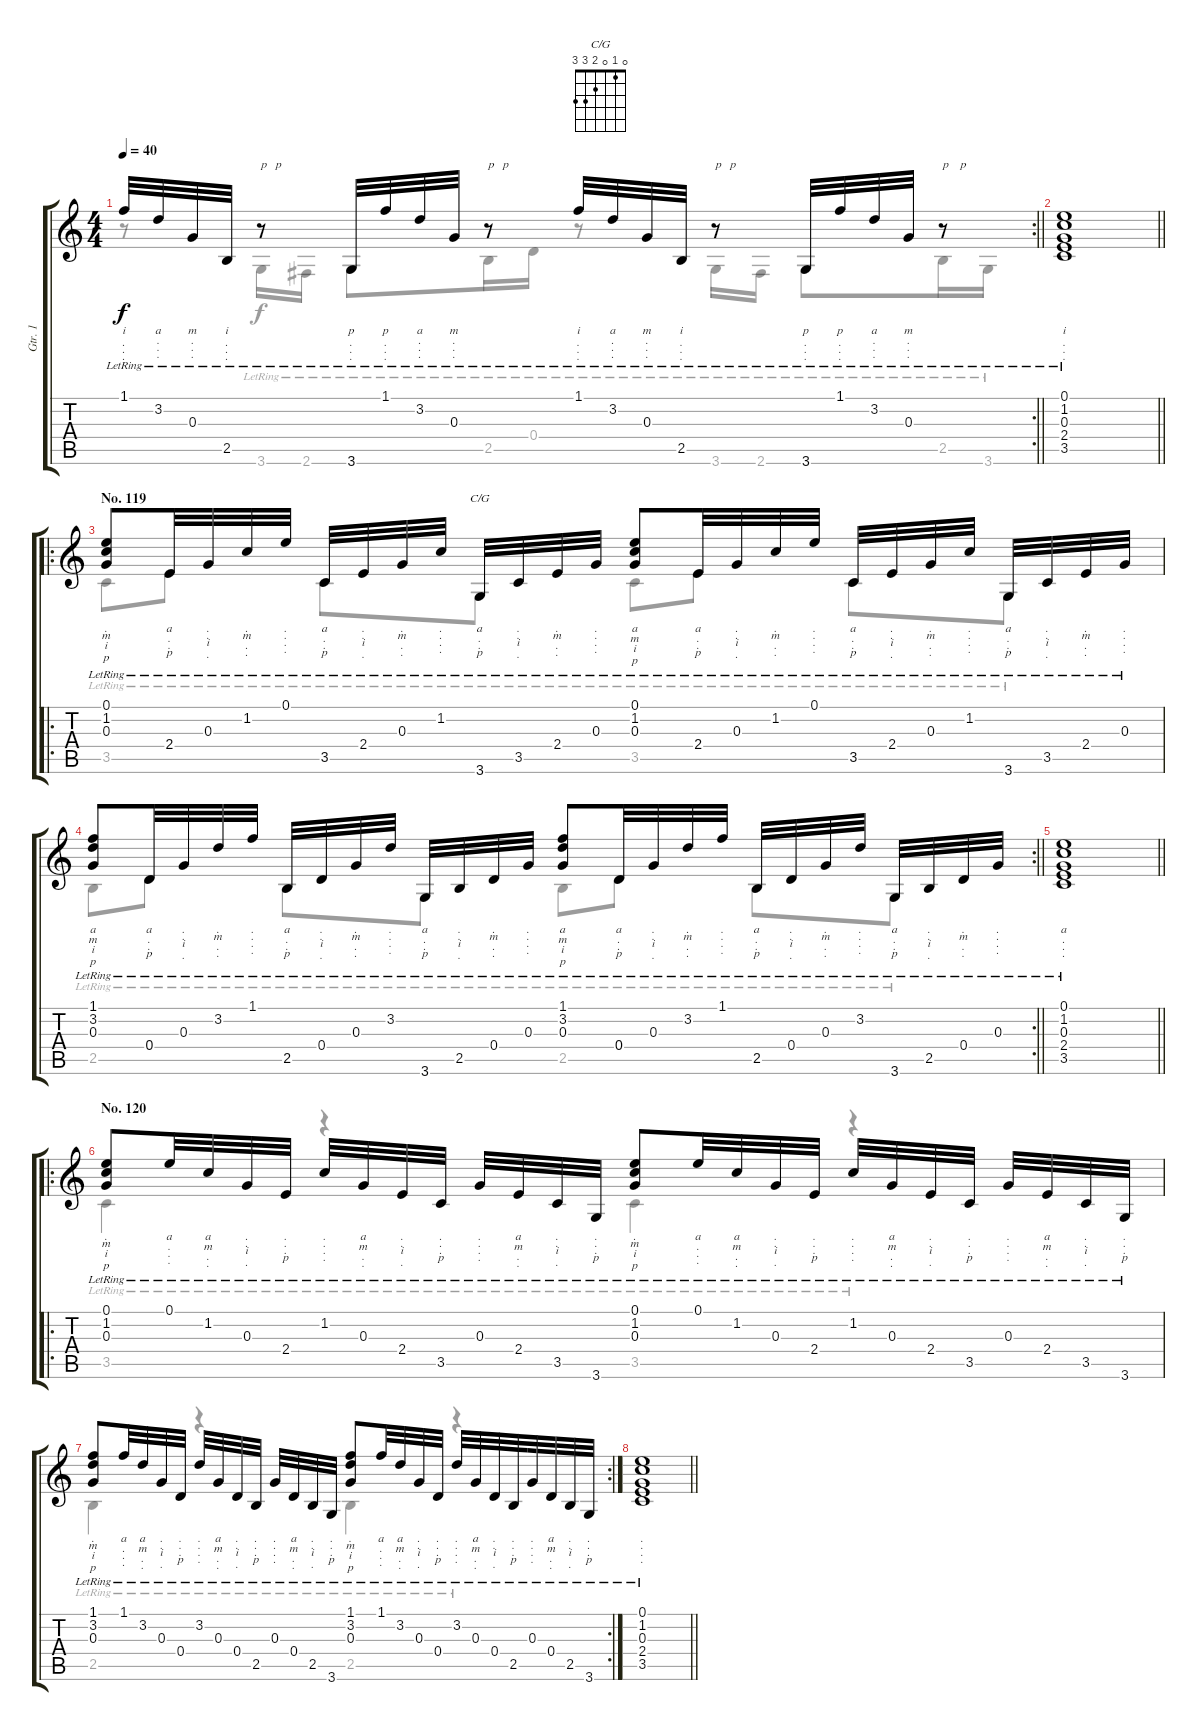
\track ("Gtr. 1" "Gtr. 1") {instrument acousticguitarnylon}
\staff {score tabs}
\tuning (E4 B3 G3 D3 A2 E2) {hide}
\chord ("C/G" 0 1 0 2 3 3)
\voice
\rc 2
\ts (4 4)
\tempo 40
\clef g2
\barLineRight lightlight
\ks c
1.1{lr}.32{lyrics (0 "i") lyrics (1 ".") lyrics (2 ".") lyrics (3 ".") lyrics (4 "") dy f} 3.2{lr}.32{lyrics (0 "a") lyrics (1 ".") lyrics (2 ".") lyrics (3 ".") lyrics (4 "")} 0.3{lr}.32{lyrics (0 "m") lyrics (1 ".") lyrics (2 ".") lyrics (3 ".") lyrics (4 "")} 2.5{lr}.32{lyrics (0 "i") lyrics (1 ".") lyrics (2 ".") lyrics (3 ".") lyrics (4 "")} r.8{txt "p   p"} 3.6{lr}.32{lyrics (0 "p") lyrics (1 ".") lyrics (2 ".") lyrics (3 ".") lyrics (4 "")} 1.1{lr}.32{lyrics (0 "p") lyrics (1 ".") lyrics (2 ".") lyrics (3 ".") lyrics (4 "")} 3.2{lr}.32{lyrics (0 "a") lyrics (1 ".") lyrics (2 ".") lyrics (3 ".") lyrics (4 "")} 0.3{lr}.32{lyrics (0 "m") lyrics (1 ".") lyrics (2 ".") lyrics (3 ".") lyrics (4 "")} r.8{txt "p   p"} 1.1{lr}.32{lyrics (0 "i") lyrics (1 ".") lyrics (2 ".") lyrics (3 ".") lyrics (4 "")} 3.2{lr}.32{lyrics (0 "a") lyrics (1 ".") lyrics (2 ".") lyrics (3 ".") lyrics (4 "")} 0.3{lr}.32{lyrics (0 "m") lyrics (1 ".") lyrics (2 ".") lyrics (3 ".") lyrics (4 "")} 2.5{lr}.32{lyrics (0 "i") lyrics (1 ".") lyrics (2 ".") lyrics (3 ".") lyrics (4 "")} r.8{txt "p   p"} 3.6{lr}.32{lyrics (0 "p") lyrics (1 ".") lyrics (2 ".") lyrics (3 ".") lyrics (4 "")} 1.1{lr}.32{lyrics (0 "p") lyrics (1 ".") lyrics (2 ".") lyrics (3 ".") lyrics (4 "")} 3.2{lr}.32{lyrics (0 "a") lyrics (1 ".") lyrics (2 ".") lyrics (3 ".") lyrics (4 "")} 0.3{lr}.32{lyrics (0 "m") lyrics (1 ".") lyrics (2 ".") lyrics (3 ".") lyrics (4 "")} r.8{txt "p    p"} |
\barLineRight lightlight
(0.1{lr} 1.2{lr} 0.3{lr} 2.4{lr} 3.5{lr}).1{lyrics (0 "i") lyrics (1 ".") lyrics (2 ".") lyrics (3 ".") lyrics (4 "")} |
\ro
\section ("" "No. 119")
(0.1{lr} 1.2{lr} 0.3{lr}).8{lyrics (0 ".") lyrics (1 "m") lyrics (2 "i") lyrics (3 "p") lyrics (4 "")} 2.4{lr}.32{lyrics (0 "a") lyrics (1 ".") lyrics (2 ".") lyrics (3 "p") lyrics (4 "")} 0.3{lr}.32{lyrics (0 ".") lyrics (1 ".") lyrics (2 "i") lyrics (3 ".") lyrics (4 "")} 1.2{lr}.32{lyrics (0 ".") lyrics (1 "m") lyrics (2 ".") lyrics (3 ".") lyrics (4 "")} 0.1{lr}.32{lyrics (0 ".") lyrics (1 ".") lyrics (2 ".") lyrics (3 ".") lyrics (4 "")} 3.5{lr}.32{lyrics (0 "a") lyrics (1 ".") lyrics (2 ".") lyrics (3 "p") lyrics (4 "")} 2.4{lr}.32{lyrics (0 ".") lyrics (1 ".") lyrics (2 "i") lyrics (3 ".") lyrics (4 "")} 0.3{lr}.32{lyrics (0 ".") lyrics (1 "m") lyrics (2 ".") lyrics (3 ".") lyrics (4 "")} 1.2{lr}.32{lyrics (0 ".") lyrics (1 ".") lyrics (2 ".") lyrics (3 ".") lyrics (4 "") beam split} 3.6{lr}.32{ch "C/G" lyrics (0 "a") lyrics (1 ".") lyrics (2 ".") lyrics (3 "p") lyrics (4 "")} 3.5{lr}.32{lyrics (0 ".") lyrics (1 ".") lyrics (2 "i") lyrics (3 ".") lyrics (4 "")} 2.4{lr}.32{lyrics (0 ".") lyrics (1 "m") lyrics (2 ".") lyrics (3 ".") lyrics (4 "")} 0.3{lr}.32{lyrics (0 ".") lyrics (1 ".") lyrics (2 ".") lyrics (3 ".") lyrics (4 "")} (0.1{lr} 1.2{lr} 0.3{lr}).8{lyrics (0 "a") lyrics (1 "m") lyrics (2 "i") lyrics (3 "p") lyrics (4 "")} 2.4{lr}.32{lyrics (0 "a") lyrics (1 ".") lyrics (2 ".") lyrics (3 "p") lyrics (4 "")} 0.3{lr}.32{lyrics (0 ".") lyrics (1 ".") lyrics (2 "i") lyrics (3 ".") lyrics (4 "")} 1.2{lr}.32{lyrics (0 ".") lyrics (1 "m") lyrics (2 ".") lyrics (3 ".") lyrics (4 "")} 0.1{lr}.32{lyrics (0 ".") lyrics (1 ".") lyrics (2 ".") lyrics (3 ".") lyrics (4 "")} 3.5{lr}.32{lyrics (0 "a") lyrics (1 ".") lyrics (2 ".") lyrics (3 "p") lyrics (4 "")} 2.4{lr}.32{lyrics (0 ".") lyrics (1 ".") lyrics (2 "i") lyrics (3 ".") lyrics (4 "")} 0.3{lr}.32{lyrics (0 ".") lyrics (1 "m") lyrics (2 ".") lyrics (3 ".") lyrics (4 "")} 1.2{lr}.32{lyrics (0 ".") lyrics (1 ".") lyrics (2 ".") lyrics (3 ".") lyrics (4 "") beam split} 3.6{lr}.32{lyrics (0 "a") lyrics (1 ".") lyrics (2 ".") lyrics (3 "p") lyrics (4 "")} 3.5{lr}.32{lyrics (0 ".") lyrics (1 ".") lyrics (2 "i") lyrics (3 ".") lyrics (4 "")} 2.4{lr}.32{lyrics (0 ".") lyrics (1 "m") lyrics (2 ".") lyrics (3 ".") lyrics (4 "")} 0.3{lr}.32{lyrics (0 ".") lyrics (1 ".") lyrics (2 ".") lyrics (3 ".") lyrics (4 "")} |
\rc 2
\barLineRight lightlight
(1.1{lr} 3.2{lr} 0.3{lr}).8{lyrics (0 "a") lyrics (1 "m") lyrics (2 "i") lyrics (3 "p") lyrics (4 "")} 0.4{lr}.32{lyrics (0 "a") lyrics (1 ".") lyrics (2 ".") lyrics (3 "p") lyrics (4 "")} 0.3{lr}.32{lyrics (0 ".") lyrics (1 ".") lyrics (2 "i") lyrics (3 ".") lyrics (4 "")} 3.2{lr}.32{lyrics (0 ".") lyrics (1 "m") lyrics (2 ".") lyrics (3 ".") lyrics (4 "")} 1.1{lr}.32{lyrics (0 ".") lyrics (1 ".") lyrics (2 ".") lyrics (3 ".") lyrics (4 "")} 2.5{lr}.32{lyrics (0 "a") lyrics (1 ".") lyrics (2 ".") lyrics (3 "p") lyrics (4 "")} 0.4{lr}.32{lyrics (0 ".") lyrics (1 ".") lyrics (2 "i") lyrics (3 ".") lyrics (4 "")} 0.3{lr}.32{lyrics (0 ".") lyrics (1 "m") lyrics (2 ".") lyrics (3 ".") lyrics (4 "")} 3.2{lr}.32{lyrics (0 ".") lyrics (1 ".") lyrics (2 ".") lyrics (3 ".") lyrics (4 "") beam split} 3.6{lr}.32{lyrics (0 "a") lyrics (1 ".") lyrics (2 ".") lyrics (3 "p") lyrics (4 "")} 2.5{lr}.32{lyrics (0 ".") lyrics (1 ".") lyrics (2 "i") lyrics (3 ".") lyrics (4 "")} 0.4{lr}.32{lyrics (0 ".") lyrics (1 "m") lyrics (2 ".") lyrics (3 ".") lyrics (4 "")} 0.3{lr}.32{lyrics (0 ".") lyrics (1 ".") lyrics (2 ".") lyrics (3 ".") lyrics (4 "")} (1.1{lr} 3.2{lr} 0.3{lr}).8{lyrics (0 "a") lyrics (1 "m") lyrics (2 "i") lyrics (3 "p") lyrics (4 "")} 0.4{lr}.32{lyrics (0 "a") lyrics (1 ".") lyrics (2 ".") lyrics (3 "p") lyrics (4 "")} 0.3{lr}.32{lyrics (0 ".") lyrics (1 ".") lyrics (2 "i") lyrics (3 ".") lyrics (4 "")} 3.2{lr}.32{lyrics (0 ".") lyrics (1 "m") lyrics (2 ".") lyrics (3 ".") lyrics (4 "")} 1.1{lr}.32{lyrics (0 ".") lyrics (1 ".") lyrics (2 ".") lyrics (3 ".") lyrics (4 "")} 2.5{lr}.32{lyrics (0 "a") lyrics (1 ".") lyrics (2 ".") lyrics (3 "p") lyrics (4 "")} 0.4{lr}.32{lyrics (0 ".") lyrics (1 ".") lyrics (2 "i") lyrics (3 ".") lyrics (4 "")} 0.3{lr}.32{lyrics (0 ".") lyrics (1 "m") lyrics (2 ".") lyrics (3 ".") lyrics (4 "")} 3.2{lr}.32{lyrics (0 ".") lyrics (1 ".") lyrics (2 ".") lyrics (3 ".") lyrics (4 "") beam split} 3.6{lr}.32{lyrics (0 "a") lyrics (1 ".") lyrics (2 ".") lyrics (3 "p") lyrics (4 "")} 2.5{lr}.32{lyrics (0 ".") lyrics (1 ".") lyrics (2 "i") lyrics (3 ".") lyrics (4 "")} 0.4{lr}.32{lyrics (0 ".") lyrics (1 "m") lyrics (2 ".") lyrics (3 ".") lyrics (4 "")} 0.3{lr}.32{lyrics (0 ".") lyrics (1 ".") lyrics (2 ".") lyrics (3 ".") lyrics (4 "")} |
\barLineRight lightlight
(0.1{lr} 1.2{lr} 0.3{lr} 2.4{lr} 3.5{lr}).1{lyrics (0 "a") lyrics (1 ".") lyrics (2 ".") lyrics (3 ".") lyrics (4 "")} |
\ro
\section ("" "No. 120")
(0.1{lr} 1.2{lr} 0.3{lr}).8{lyrics (0 ".") lyrics (1 "m") lyrics (2 "i") lyrics (3 "p") lyrics (4 "")} 0.1{lr}.32{lyrics (0 "a") lyrics (1 ".") lyrics (2 ".") lyrics (3 ".") lyrics (4 "")} 1.2{lr}.32{lyrics (0 "a") lyrics (1 "m") lyrics (2 ".") lyrics (3 ".") lyrics (4 "")} 0.3{lr}.32{lyrics (0 ".") lyrics (1 ".") lyrics (2 "i") lyrics (3 ".") lyrics (4 "")} 2.4{lr}.32{lyrics (0 ".") lyrics (1 ".") lyrics (2 ".") lyrics (3 "p") lyrics (4 "")} 1.2{lr}.32{lyrics (0 ".") lyrics (1 ".") lyrics (2 ".") lyrics (3 ".") lyrics (4 "")} 0.3{lr}.32{lyrics (0 "a") lyrics (1 "m") lyrics (2 ".") lyrics (3 ".") lyrics (4 "")} 2.4{lr}.32{lyrics (0 ".") lyrics (1 ".") lyrics (2 "i") lyrics (3 ".") lyrics (4 "")} 3.5{lr}.32{lyrics (0 ".") lyrics (1 ".") lyrics (2 ".") lyrics (3 "p") lyrics (4 "") beam split} 0.3{lr}.32{lyrics (0 ".") lyrics (1 ".") lyrics (2 ".") lyrics (3 ".") lyrics (4 "")} 2.4{lr}.32{lyrics (0 "a") lyrics (1 "m") lyrics (2 ".") lyrics (3 ".") lyrics (4 "")} 3.5{lr}.32{lyrics (0 ".") lyrics (1 ".") lyrics (2 "i") lyrics (3 ".") lyrics (4 "")} 3.6{lr}.32{lyrics (0 ".") lyrics (1 ".") lyrics (2 ".") lyrics (3 "p") lyrics (4 "")} (0.1{lr} 1.2{lr} 0.3{lr}).8{lyrics (0 ".") lyrics (1 "m") lyrics (2 "i") lyrics (3 "p") lyrics (4 "")} 0.1{lr}.32{lyrics (0 "a") lyrics (1 ".") lyrics (2 ".") lyrics (3 ".") lyrics (4 "")} 1.2{lr}.32{lyrics (0 "a") lyrics (1 "m") lyrics (2 ".") lyrics (3 ".") lyrics (4 "")} 0.3{lr}.32{lyrics (0 ".") lyrics (1 ".") lyrics (2 "i") lyrics (3 ".") lyrics (4 "")} 2.4{lr}.32{lyrics (0 ".") lyrics (1 ".") lyrics (2 ".") lyrics (3 "p") lyrics (4 "")} 1.2{lr}.32{lyrics (0 ".") lyrics (1 ".") lyrics (2 ".") lyrics (3 ".") lyrics (4 "")} 0.3{lr}.32{lyrics (0 "a") lyrics (1 "m") lyrics (2 ".") lyrics (3 ".") lyrics (4 "")} 2.4{lr}.32{lyrics (0 ".") lyrics (1 ".") lyrics (2 "i") lyrics (3 ".") lyrics (4 "")} 3.5{lr}.32{lyrics (0 ".") lyrics (1 ".") lyrics (2 ".") lyrics (3 "p") lyrics (4 "") beam split} 0.3{lr}.32{lyrics (0 ".") lyrics (1 ".") lyrics (2 ".") lyrics (3 ".") lyrics (4 "")} 2.4{lr}.32{lyrics (0 "a") lyrics (1 "m") lyrics (2 ".") lyrics (3 ".") lyrics (4 "")} 3.5{lr}.32{lyrics (0 ".") lyrics (1 ".") lyrics (2 "i") lyrics (3 ".") lyrics (4 "")} 3.6{lr}.32{lyrics (0 ".") lyrics (1 ".") lyrics (2 ".") lyrics (3 "p") lyrics (4 "")} |
\rc 2
(1.1{lr} 3.2{lr} 0.3{lr}).8{lyrics (0 ".") lyrics (1 "m") lyrics (2 "i") lyrics (3 "p") lyrics (4 "")} 1.1{lr}.32{lyrics (0 "a") lyrics (1 ".") lyrics (2 ".") lyrics (3 ".") lyrics (4 "")} 3.2{lr}.32{lyrics (0 "a") lyrics (1 "m") lyrics (2 ".") lyrics (3 ".") lyrics (4 "")} 0.3{lr}.32{lyrics (0 ".") lyrics (1 ".") lyrics (2 "i") lyrics (3 ".") lyrics (4 "")} 0.4{lr}.32{lyrics (0 ".") lyrics (1 ".") lyrics (2 ".") lyrics (3 "p") lyrics (4 "")} 3.2{lr}.32{lyrics (0 ".") lyrics (1 ".") lyrics (2 ".") lyrics (3 ".") lyrics (4 "")} 0.3{lr}.32{lyrics (0 "a") lyrics (1 "m") lyrics (2 ".") lyrics (3 ".") lyrics (4 "")} 0.4{lr}.32{lyrics (0 ".") lyrics (1 ".") lyrics (2 "i") lyrics (3 ".") lyrics (4 "")} 2.5{lr}.32{lyrics (0 ".") lyrics (1 ".") lyrics (2 ".") lyrics (3 "p") lyrics (4 "") beam split} 0.3{lr}.32{lyrics (0 ".") lyrics (1 ".") lyrics (2 ".") lyrics (3 ".") lyrics (4 "")} 0.4{lr}.32{lyrics (0 "a") lyrics (1 "m") lyrics (2 ".") lyrics (3 ".") lyrics (4 "")} 2.5{lr}.32{lyrics (0 ".") lyrics (1 ".") lyrics (2 "i") lyrics (3 ".") lyrics (4 "")} 3.6{lr}.32{lyrics (0 ".") lyrics (1 ".") lyrics (2 ".") lyrics (3 "p") lyrics (4 "")} (1.1{lr} 3.2{lr} 0.3{lr}).8{lyrics (0 ".") lyrics (1 "m") lyrics (2 "i") lyrics (3 "p") lyrics (4 "")} 1.1{lr}.32{lyrics (0 "a") lyrics (1 ".") lyrics (2 ".") lyrics (3 ".") lyrics (4 "")} 3.2{lr}.32{lyrics (0 "a") lyrics (1 "m") lyrics (2 ".") lyrics (3 ".") lyrics (4 "")} 0.3{lr}.32{lyrics (0 ".") lyrics (1 ".") lyrics (2 "i") lyrics (3 ".") lyrics (4 "")} 0.4{lr}.32{lyrics (0 ".") lyrics (1 ".") lyrics (2 ".") lyrics (3 "p") lyrics (4 "")} 3.2{lr}.32{lyrics (0 ".") lyrics (1 ".") lyrics (2 ".") lyrics (3 ".") lyrics (4 "")} 0.3{lr}.32{lyrics (0 "a") lyrics (1 "m") lyrics (2 ".") lyrics (3 ".") lyrics (4 "")} 0.4{lr}.32{lyrics (0 ".") lyrics (1 ".") lyrics (2 "i") lyrics (3 ".") lyrics (4 "")} 2.5{lr}.32{lyrics (0 ".") lyrics (1 ".") lyrics (2 ".") lyrics (3 "p") lyrics (4 "") beam splitsecondary} 0.3{lr}.32{lyrics (0 ".") lyrics (1 ".") lyrics (2 ".") lyrics (3 ".") lyrics (4 "")} 0.4{lr}.32{lyrics (0 "a") lyrics (1 "m") lyrics (2 ".") lyrics (3 ".") lyrics (4 "")} 2.5{lr}.32{lyrics (0 ".") lyrics (1 ".") lyrics (2 "i") lyrics (3 ".") lyrics (4 "")} 3.6{lr}.32{lyrics (0 ".") lyrics (1 ".") lyrics (2 ".") lyrics (3 "p") lyrics (4 "")} |
\barLineRight lightlight
(0.1{lr} 1.2{lr} 0.3{lr} 2.4{lr} 3.5{lr}).1{lyrics (0 ".") lyrics (1 ".") lyrics (2 ".") lyrics (3 ".") lyrics (4 "")}
\voice
\clef g2
\ottava regular
\simile none
\barLineRight lightlight
\ks c
r.8{dy f} 3.6{lr}.16 2.6{lr}.16 3.6{lr}.8 2.5{lr}.16 0.4{lr}.16 r.8 3.6{lr}.16 2.6{lr}.16 3.6{lr}.8 2.5{lr}.16 3.6{lr}.16 |
\barLineRight lightlight
|
3.5{lr}.8 2.4{lr}.8 3.5{lr}.8 3.6{lr}.8 3.5{lr}.8 2.4{lr}.8 3.5{lr}.8 3.6{lr}.8 |
\barLineRight lightlight
2.5{lr}.8 0.4{lr}.8 2.5{lr}.8 3.6{lr}.8 2.5{lr}.8 0.4{lr}.8 2.5{lr}.8 3.6{lr}.8 |
\barLineRight lightlight
|
3.5{lr}.4 r.4 3.5{lr}.4 r.4 |
2.5{lr}.4 r.4 2.5{lr}.4 r.4 |
\barLineRight lightlight
